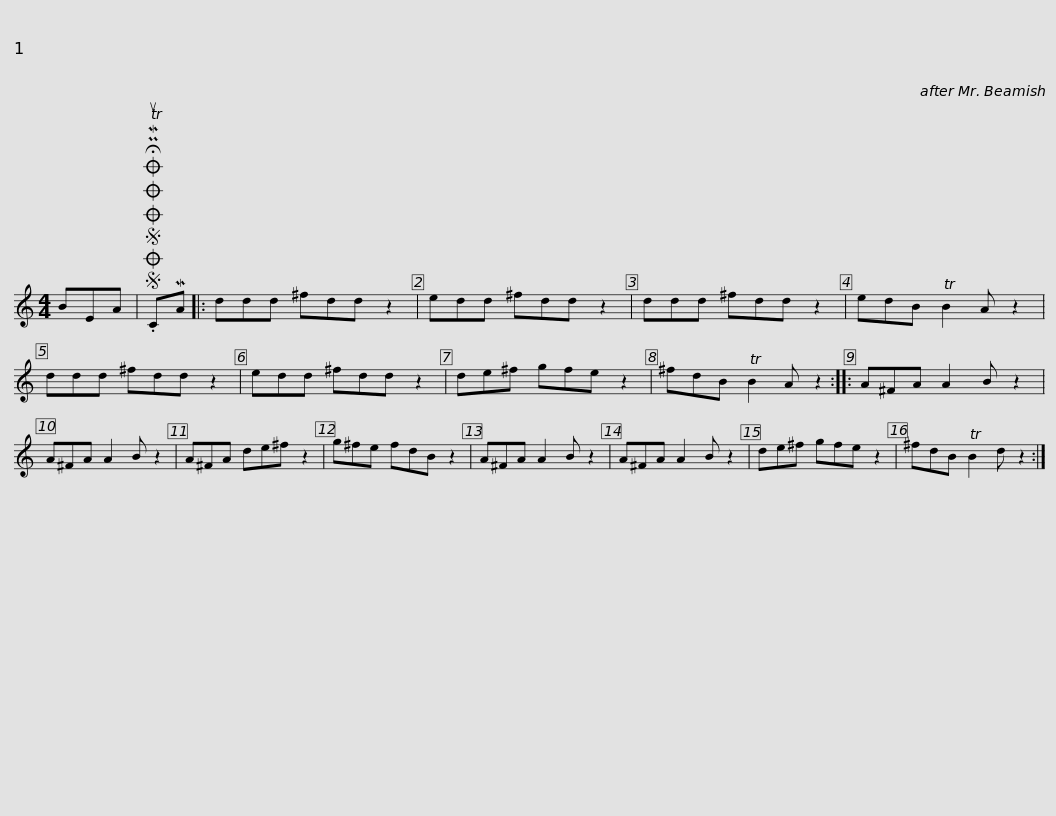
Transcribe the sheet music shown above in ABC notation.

X:1
L:1/8
M:4/4
I:linebreak $
K:C
V:1 treble
V:1
 BEA |SOSOOO .!fermata!PMTuCMA |: ddd ^fdd z2 | edd ^fdd z2 | ddd ^fdd z2 | %5
 edB TB2 A z2 | ddd ^fdd z2 |$ edd ^fdd z2 | de^f gfe z2 | ^fdB TB2 A z2 :: %10
 A^FA A2 B z2 | A^FA A2 B z2 | A^FA de^f z2 |$ g^fe fdB z2 | A^FA A2 B z2 | %15
 A^FA A2 B z2 | de^f gfe z2 | ^fdB TB2 d z2 :| %18
